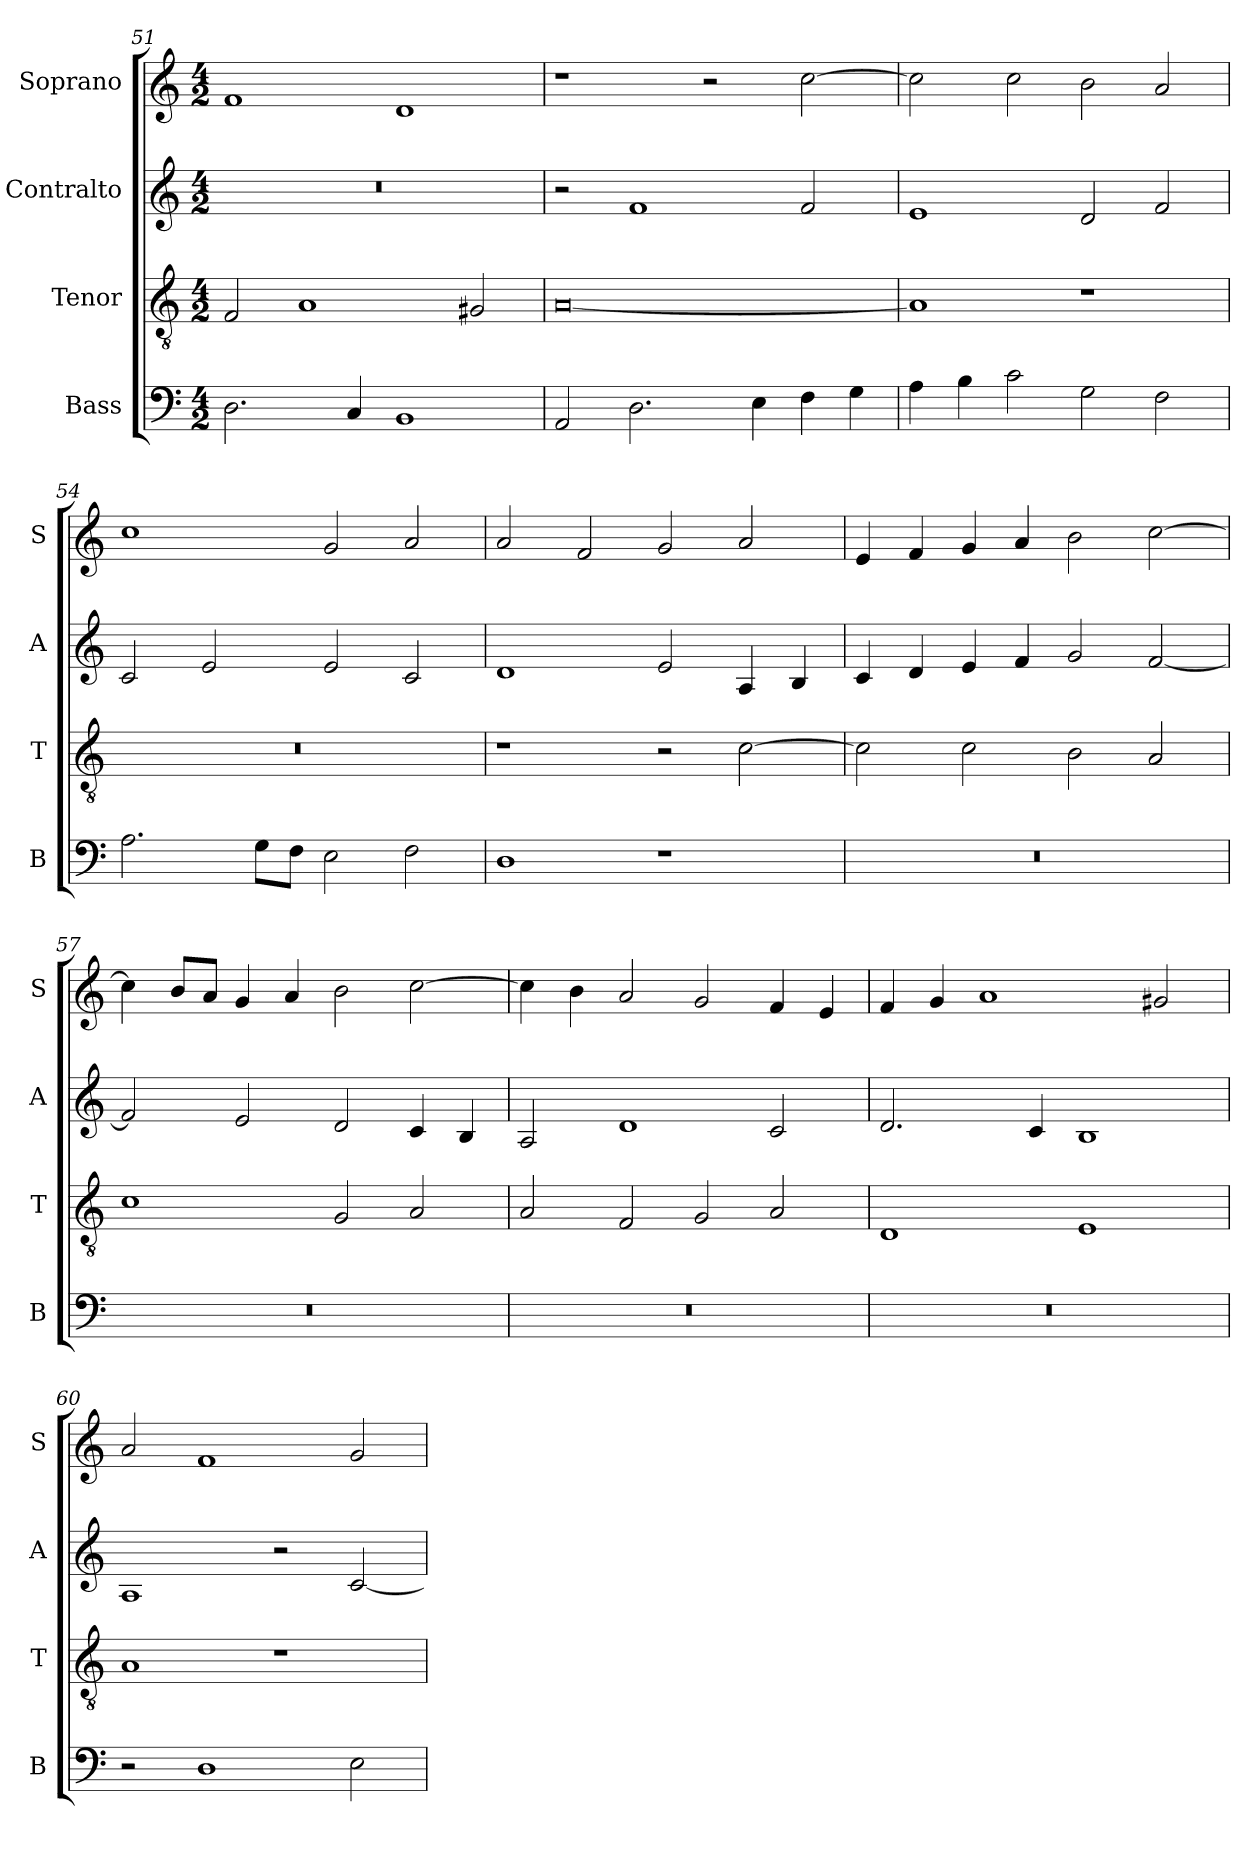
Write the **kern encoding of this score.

**kern	**kern	**kern	**kern
*part4	*part3	*part2	*part1
*staff4	*staff3	*staff2	*staff1
*I"Bass	*I"Tenor	*I"Contralto	*I"Soprano
*I'B	*I'T	*I'A	*I'S
*clefF4	*clefGv2	*clefG2	*clefG2
*k[]	*k[]	*k[]	*k[]
*A:aeo	*A:aeo	*A:aeo	*A:aeo
*M4/2	*M4/2	*M4/2	*M4/2
=51	=51	=51	=51
2.D	2F	0r	1f
.	1A	.	.
4C	.	.	.
1BB	.	.	1d
.	2G#X	.	.
=52	=52	=52	=52
2AA	[0A	2r	1r
2.D	.	1f	.
.	.	.	2r
4E	.	.	.
4F	.	2f	[2cc
4G	.	.	.
=53	=53	=53	=53
4A	1A]	1e	2cc]
4B	.	.	.
2c	.	.	2cc
2G	1r	2d	2b
2F	.	2f	2a
=54	=54	=54	=54
2.A	0r	2c	1cc
.	.	2e	.
8G\L	.	.	.
8F\J	.	.	.
2E	.	2e	2g
2F	.	2c	2a
=55	=55	=55	=55
1D	1r	1d	2a
.	.	.	2f
1r	2r	2e	2g
.	[2c	4A	2a
.	.	4B	.
=56	=56	=56	=56
0r	2c]	4c	4e
.	.	4d	4f
.	2c	4e	4g
.	.	4f	4a
.	2B	2g	2b
.	2A	[2f	[2cc
=57	=57	=57	=57
0r	1c	2f]	4cc]
.	.	.	8b/L
.	.	.	8a/J
.	.	2e	4g
.	.	.	4a
.	2G	2d	2b
.	2A	4c	[2cc
.	.	4B	.
=58	=58	=58	=58
0r	2A	2A	4cc]
.	.	.	4b
.	2F	1d	2a
.	2G	.	2g
.	2A	2c	4f
.	.	.	4e
=59	=59	=59	=59
0r	1D	2.d	4f
.	.	.	4g
.	.	.	1a
.	.	4c	.
.	1E	1B	.
.	.	.	2g#X
=60	=60	=60	=60
2r	1A	1A	2a
1D	.	.	1f
.	1r	2r	.
2E	.	[2c	2g
=	=	=	=
*-	*-	*-	*-
